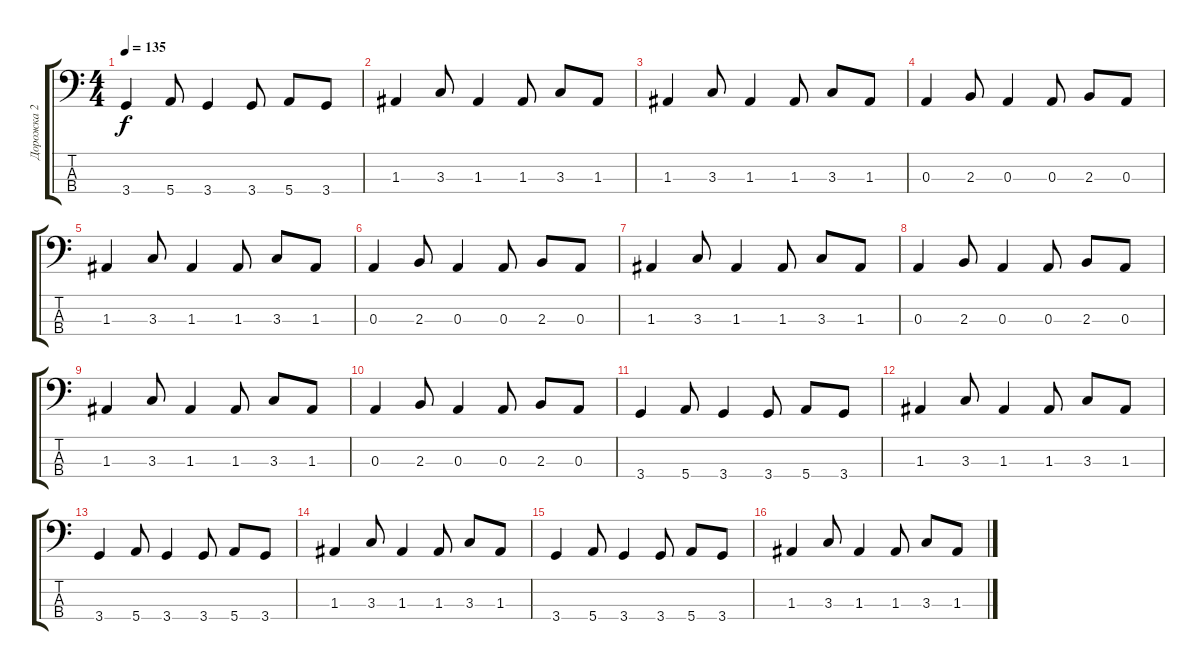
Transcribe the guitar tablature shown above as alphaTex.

\track ("Дорожка 2" "Дорожка 2") {instrument electricbassfinger}
\staff {score tabs}
\tuning (G2 D2 A1 E1) {hide}
\ts (4 4)
\tempo 135
\clef f4
\ks c
3.4.4{dy f} 5.4.8 3.4.4 3.4.8 5.4.8 3.4.8 |
1.3.4 3.3.8 1.3.4 1.3.8 3.3.8 1.3.8 |
1.3.4 3.3.8 1.3.4 1.3.8 3.3.8 1.3.8 |
0.3.4 2.3.8 0.3.4 0.3.8 2.3.8 0.3.8 |
1.3.4 3.3.8 1.3.4 1.3.8 3.3.8 1.3.8 |
0.3.4 2.3.8 0.3.4 0.3.8 2.3.8 0.3.8 |
1.3.4 3.3.8 1.3.4 1.3.8 3.3.8 1.3.8 |
0.3.4 2.3.8 0.3.4 0.3.8 2.3.8 0.3.8 |
1.3.4 3.3.8 1.3.4 1.3.8 3.3.8 1.3.8 |
0.3.4 2.3.8 0.3.4 0.3.8 2.3.8 0.3.8 |
3.4.4 5.4.8 3.4.4 3.4.8 5.4.8 3.4.8 |
1.3.4 3.3.8 1.3.4 1.3.8 3.3.8 1.3.8 |
3.4.4 5.4.8 3.4.4 3.4.8 5.4.8 3.4.8 |
1.3.4 3.3.8 1.3.4 1.3.8 3.3.8 1.3.8 |
3.4.4 5.4.8 3.4.4 3.4.8 5.4.8 3.4.8 |
1.3.4 3.3.8 1.3.4 1.3.8 3.3.8 1.3.8
